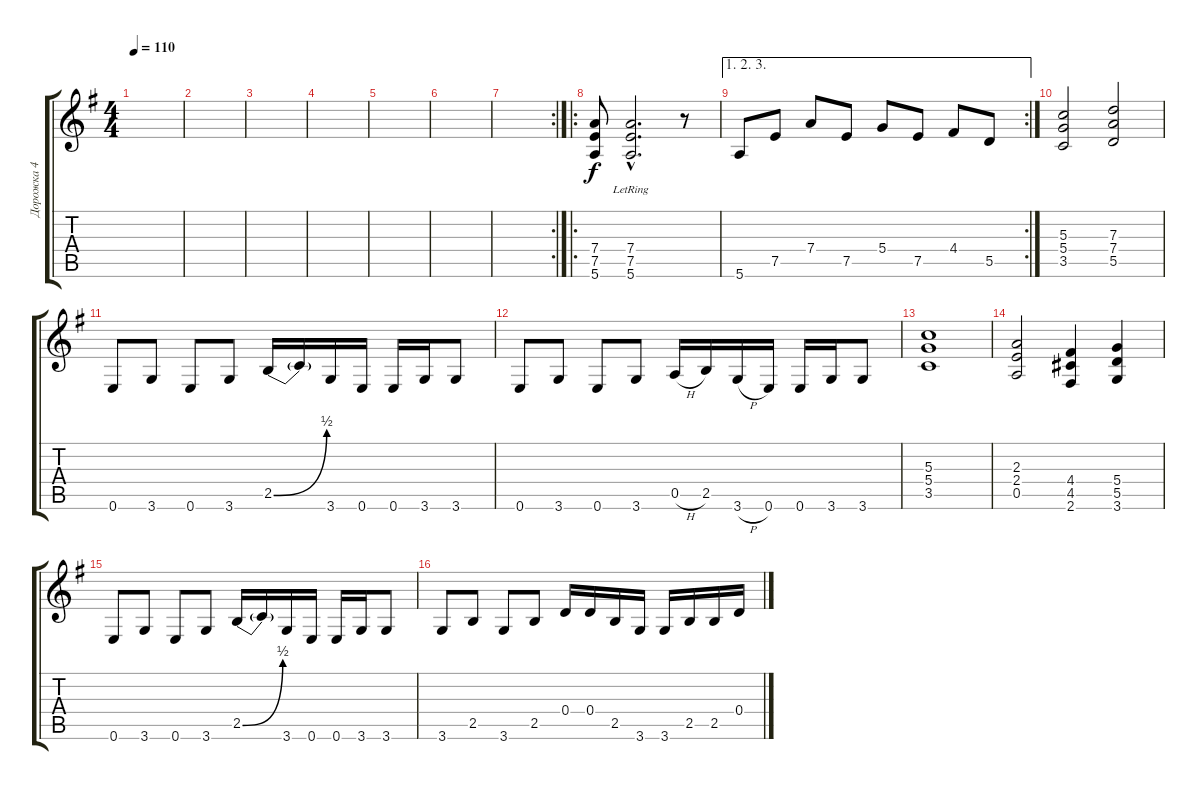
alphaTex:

\track ("Дорожка 4" "Дорожка 4") {instrument distortionguitar}
\staff {score tabs}
\tuning (E4 B3 G3 D3 A2 E2) {hide}
\ts (4 4)
\tempo 110
\clef g2
\ks eminor
|
|
|
|
|
|
\rc 2
|
\ro
(7.4 7.5 5.6).8 (7.4{hac} 7.5{lr} 5.6{hac}).2{d} r.8 |
\ae (1 2 3)
\rc 2
5.6.8 7.5.8 7.4.8 7.5.8 5.4.8 7.5.8 4.4.8 5.5.8 |
(5.3 5.4 3.5).2 (7.3 7.4 5.5).2 |
0.6.8 3.6.8 0.6.8 3.6.8 2.5{be (bend 0 0 60 2)}.16 2.5{t}.16 3.6.16 0.6.16 0.6.16 3.6.16 3.6.8 |
0.6.8 3.6.8 0.6.8 3.6.8 0.5{h}.16 2.5.16 3.6{h}.16 0.6.16 0.6.16 3.6.16 3.6.8 |
(5.3 5.4 3.5).1 |
(2.3 2.4 0.5).2 (4.4 4.5 2.6).4 (5.4 5.5 3.6).4 |
0.6.8 3.6.8 0.6.8 3.6.8 2.5{be (bend 0 0 60 2)}.16 2.5{t}.16 3.6.16 0.6.16 0.6.16 3.6.16 3.6.8 |
3.6.8 2.5.8 3.6.8 2.5.8 0.4.16 0.4.16 2.5.16 3.6.16 3.6.16 2.5.16 2.5.16 0.4.16
